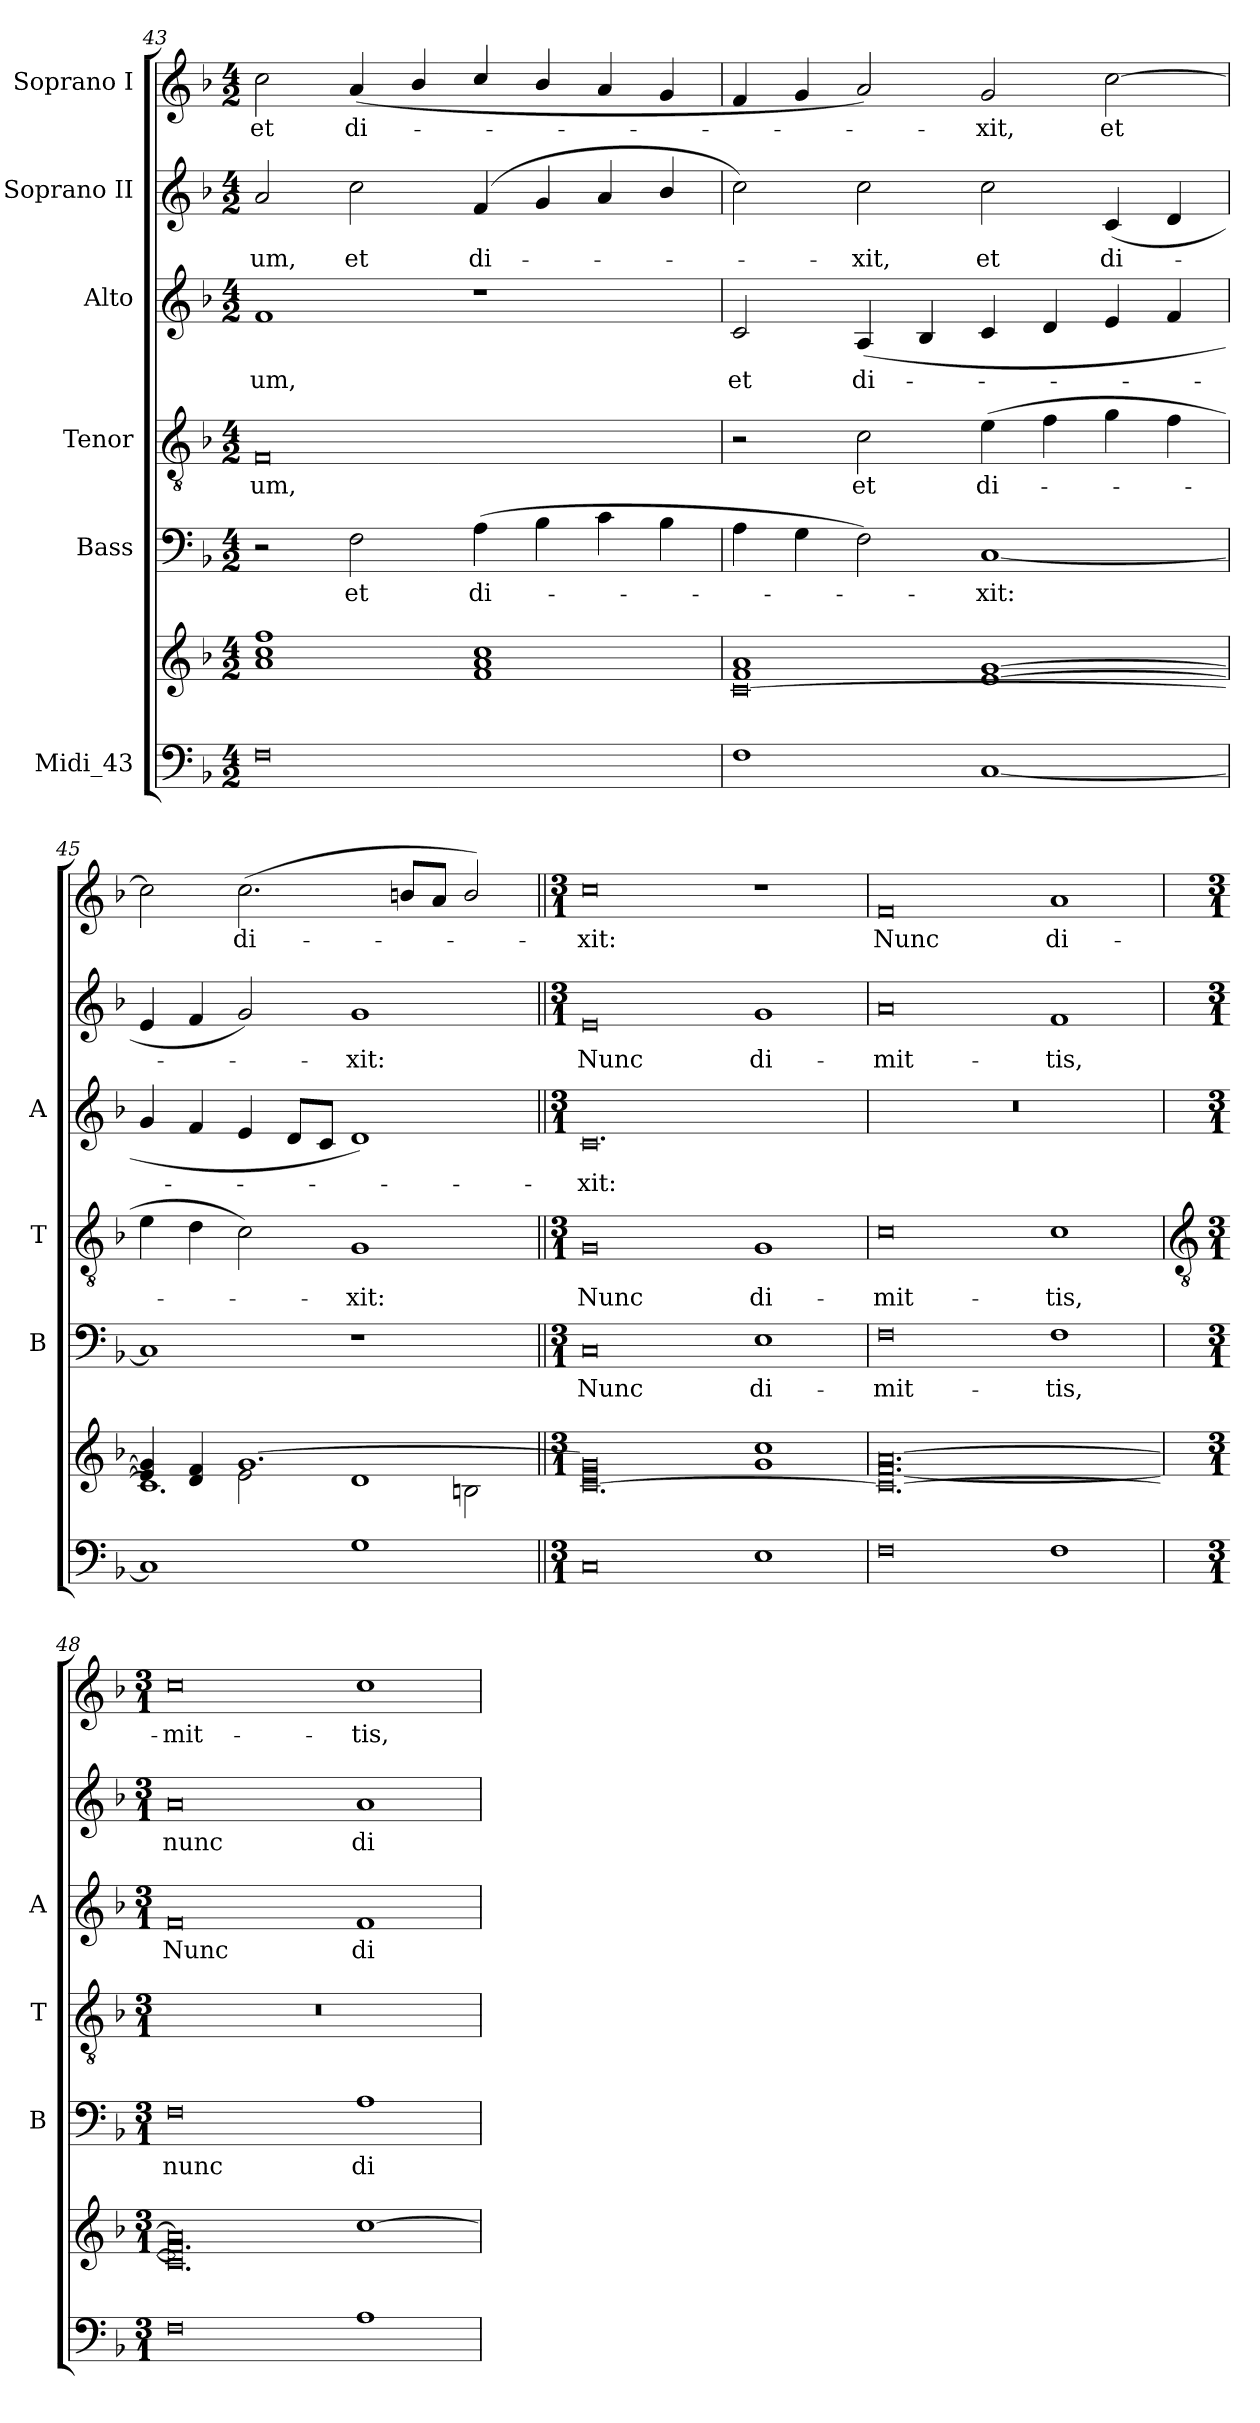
**kern	**kern	**kern	**text	**kern	**text	**kern	**text	**kern	**text	**kern	**text
*part6	*part6	*part5	*part5	*part4	*part4	*part3	*part3	*part2	*part2	*part1	*part1
*staff7	*staff6	*staff5	*staff5	*staff4	*staff4	*staff3	*staff3	*staff2	*staff2	*staff1	*staff1
*I"Midi_43	*	*I"Bass	*	*I"Tenor	*	*I"Alto	*	*I"Soprano II	*	*I"Soprano I	*
*	*	*I'B	*	*I'T	*	*I'A	*	*	*	*	*
*clefF4	*clefG2	*clefF4	*	*clefGv2	*	*clefG2	*	*clefG2	*	*clefG2	*
*k[b-]	*k[b-]	*k[b-]	*	*k[b-]	*	*k[b-]	*	*k[b-]	*	*k[b-]	*
*F:	*F:	*F:	*	*F:	*	*F:	*	*F:	*	*F:	*
*M4/2	*M4/2	*M4/2	*	*M4/2	*	*M4/2	*	*M4/2	*	*M4/2	*
=43	=43	=43	=43	=43	=43	=43	=43	=43	=43	=43	=43
*	*^	*	*	*	*	*	*	*	*	*	*
*	*	*^	*	*	*	*	*	*	*	*	*	*
!	!	!	!	!	!	!	!LO:LY:b	!	!LO:LY:b	!	!LO:LY:b	!	!LO:LY:b
0F	1a/ 1cc/ 1ff/	0ryy	0ryy	2r	.	0F	-um,	1f	-um,	2a	-um,	2cc	et
!	!	!	!	!	!LO:LY:b	!	!	!	!	!	!LO:LY:b	!	!LO:LY:b
.	.	.	.	2F	et	.	.	.	.	2cc	et	(<4a	di-
.	.	.	.	.	.	.	.	.	.	.	.	4b-/	.
!	!	!	!	!	!LO:LY:b	!	!	!	!	!	!LO:LY:b	!	!
.	1f/ 1a/ 1cc/	.	.	(>4A	di-	.	.	1r	.	(<4f	di-	4cc/	.
.	.	.	.	4B-	.	.	.	.	.	4g	.	4b-/	.
.	.	.	.	4c	.	.	.	.	.	4a	.	4a	.
.	.	.	.	4B-	.	.	.	.	.	4b-/	.	4g	.
=44	=44	=44	=44	=44	=44	=44	=44	=44	=44	=44	=44	=44	=44
!	!	!	!	!	!	!	!	!	!LO:LY:b	!	!	!	!
1F	1f/ 1a/	0ryy	[0c\	4A	.	2r	.	2c	et	2cc)	.	4f	.
.	.	.	.	4G	.	.	.	.	.	.	.	4g	.
!	!	!	!	!	!	!	!LO:LY:b	!	!LO:LY:b	!	!LO:LY:b	!	!
.	.	.	.	2F)	.	2c	et	(<4A	di-	2cc	xit,	2a)	.
.	.	.	.	.	.	.	.	4B-	.	.	.	.	.
!	!	!	!	!	!LO:LY:b	!	!LO:LY:b	!	!	!	!LO:LY:b	!	!LO:LY:b
[1C	[1e/ [1g/	.	.	[1C	-xit:	(>4e	di-	4c	.	2cc	et	2g	xit,
.	.	.	.	.	.	4f	.	4d	.	.	.	.	.
!	!	!	!	!	!	!	!	!	!	!	!LO:LY:b	!	!LO:LY:b
.	.	.	.	.	.	4g	.	4e	.	(<4c	di-	[2cc	et
.	.	.	.	.	.	4f	.	4f	.	4d	.	.	.
=45	=45	=45	=45	=45	=45	=45	=45	=45	=45	=45	=45	=45	=45
1C]	4e/] 4g/]	2ryy	1.c\]	1C]	.	4e	.	4g	.	4e	.	2cc]	.
.	4d/ 4f/	.	.	.	.	4d	.	4f	.	4f	.	.	.
!	!	!	!	!	!	!	!	!	!	!	!	!	!LO:LY:b
.	[1.g/	2e\	.	.	.	2c)	.	4e	.	2g)	.	(<2.cc	di-
.	.	.	.	.	.	.	.	8dL	.	.	.	.	.
.	.	.	.	.	.	.	.	8cJ	.	.	.	.	.
!	!	!	!	!	!	!	!LO:LY:b	!	!	!	!LO:LY:b	!	!
1G	.	1d\	.	1r	.	1G	xit:	1d)	.	1g	xit:	.	.
.	.	.	.	.	.	.	.	.	.	.	.	8bnL	.
.	.	.	.	.	.	.	.	.	.	.	.	8aJ	.
.	.	.	2Bn\	.	.	.	.	.	.	.	.	2b/)	.
=46||	=46||	=46||	=46||	=46||	=46||	=46||	=46||	=46||	=46||	=46||	=46||	=46||	=46||
*M3/1	*M3/1	*	*	*M3/1	*	*M3/1	*	*M3/1	*	*M3/1	*	*M3/1	*
!	!	!	!	!	!LO:LY:b	!	!LO:LY:b	!	!LO:LY:b	!	!LO:LY:b	!	!LO:LY:b
0C	0g/]	0e\	[0.c\	0C	Nunc	0G	Nunc	0.c	xit:	0e	Nunc	0cc	xit:
!	!	!	!	!	!LO:LY:b	!	!LO:LY:b	!	!	!	!LO:LY:b	!	!
1E	1g/ 1cc/	1ryy	.	1E	di-	1G	di-	.	.	1g	di-	1r	.
=47	=47	=47	=47	=47	=47	=47	=47	=47	=47	=47	=47	=47	=47
!	!	!	!	!	!LO:LY:b	!	!LO:LY:b	!	!	!	!LO:LY:b	!	!LO:LY:b
0F	[0.a/	[0.f\	0.c\_	0F	-mit-	0c	-mit-	0.r	.	0a	-mit-	0f	Nunc
!	!	!	!	!	!LO:LY:b	!	!LO:LY:b	!	!	!	!LO:LY:b	!	!LO:LY:b
1F	.	.	.	1F	-tis,	1c	-tis,	.	.	1f	-tis,	1a	di-
!!LO:LB:g=z
=48	=48	=48	=48	=48	=48	=48	=48	=48	=48	=48	=48	=48	=48
*	*	*	*	*	*	*clefGv2	*	*	*	*	*	*	*
*M3/1	*M3/1	*	*	*M3/1	*	*M3/1	*	*M3/1	*	*M3/1	*	*M3/1	*
!	!	!	!	!	!LO:LY:b	!	!	!	!LO:LY:b	!	!LO:LY:b	!	!LO:LY:b
0F	0a/]	0.f\]	0.c\]	0F	nunc	0.r	.	0f	Nunc	0a	nunc	0cc	-mit-
!	!	!	!	!	!LO:LY:b	!	!	!	!LO:LY:b	!	!LO:LY:b	!	!LO:LY:b
1A	[1cc/	.	.	1A	di-	.	.	1f	di-	1a	di-	1cc	-tis,
*	*v	*v	*v	*	*	*	*	*	*	*	*	*	*
=	=	=	=	=	=	=	=	=	=	=	=
*-	*-	*-	*-	*-	*-	*-	*-	*-	*-	*-	*-
